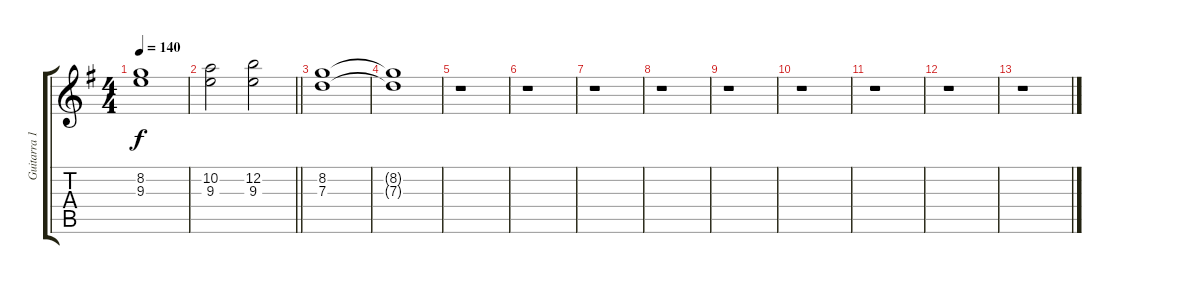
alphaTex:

\track ("Guitarra 1" "Guitarra 1") {instrument distortionguitar}
\staff {score tabs}
\tuning (E4 B3 G3 D3 A2 E2) {hide}
\ts (4 4)
\tempo 140
\clef g2
\ks g
(8.2 9.3).1{dy f} |
\barLineRight lightlight
(10.2 9.3).2 (12.2 9.3).2 |
(8.2 7.3).1{volume 4} |
(8.2{t} 7.3{t}).1 |
r.1 |
r.1 |
r.1 |
r.1 |
r.1 |
r.1 |
r.1 |
r.1 |
r.1
